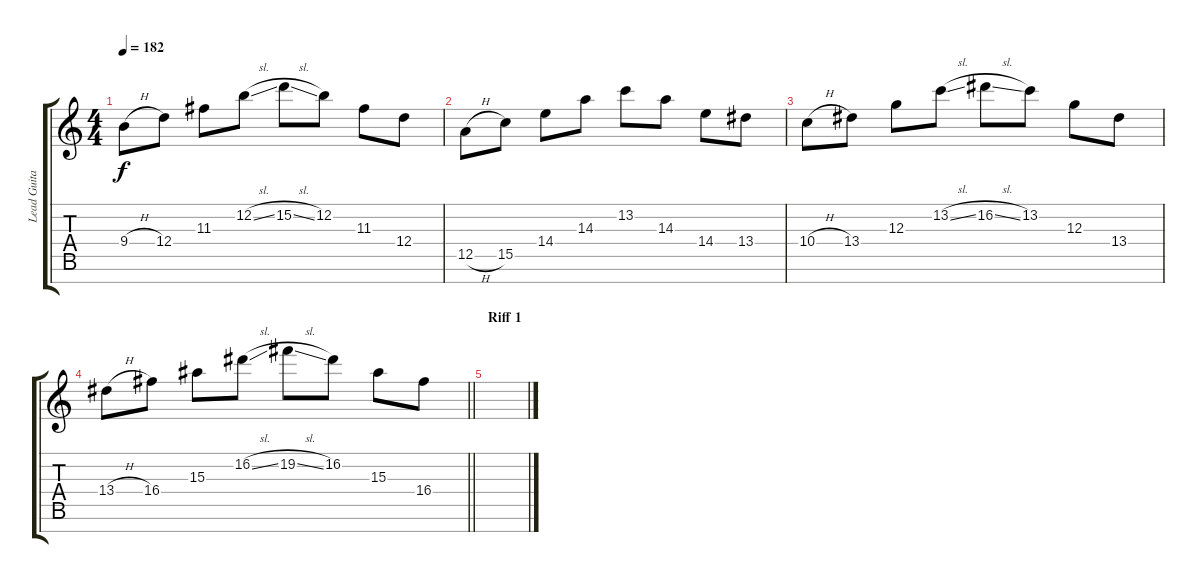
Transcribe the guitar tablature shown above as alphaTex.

\track ("Lead Guitar" "Lead Guita") {instrument distortionguitar}
\staff {score tabs}
\tuning (E4 B3 G3 D3 A2 E2 B1) {hide}
\ts (4 4)
\tempo 182
\clef g2
\ks c
9.4{h}.8{dy f} 12.4.8 11.3.8 12.2{sl}.8 15.2{sl}.8 12.2.8 11.3.8 12.4.8 |
12.5{h}.8 15.5.8 14.4.8 14.3.8 13.2.8 14.3.8 14.4.8 13.4.8 |
10.4{h}.8 13.4.8 12.3.8 13.2{sl}.8 16.2{sl}.8 13.2.8 12.3.8 13.4.8 |
\barLineRight lightlight
13.4{h}.8 16.4.8 15.3.8 16.2{sl}.8 19.2{sl}.8 16.2.8 15.3.8 16.4.8 |
\section ("" "Riff 1")
